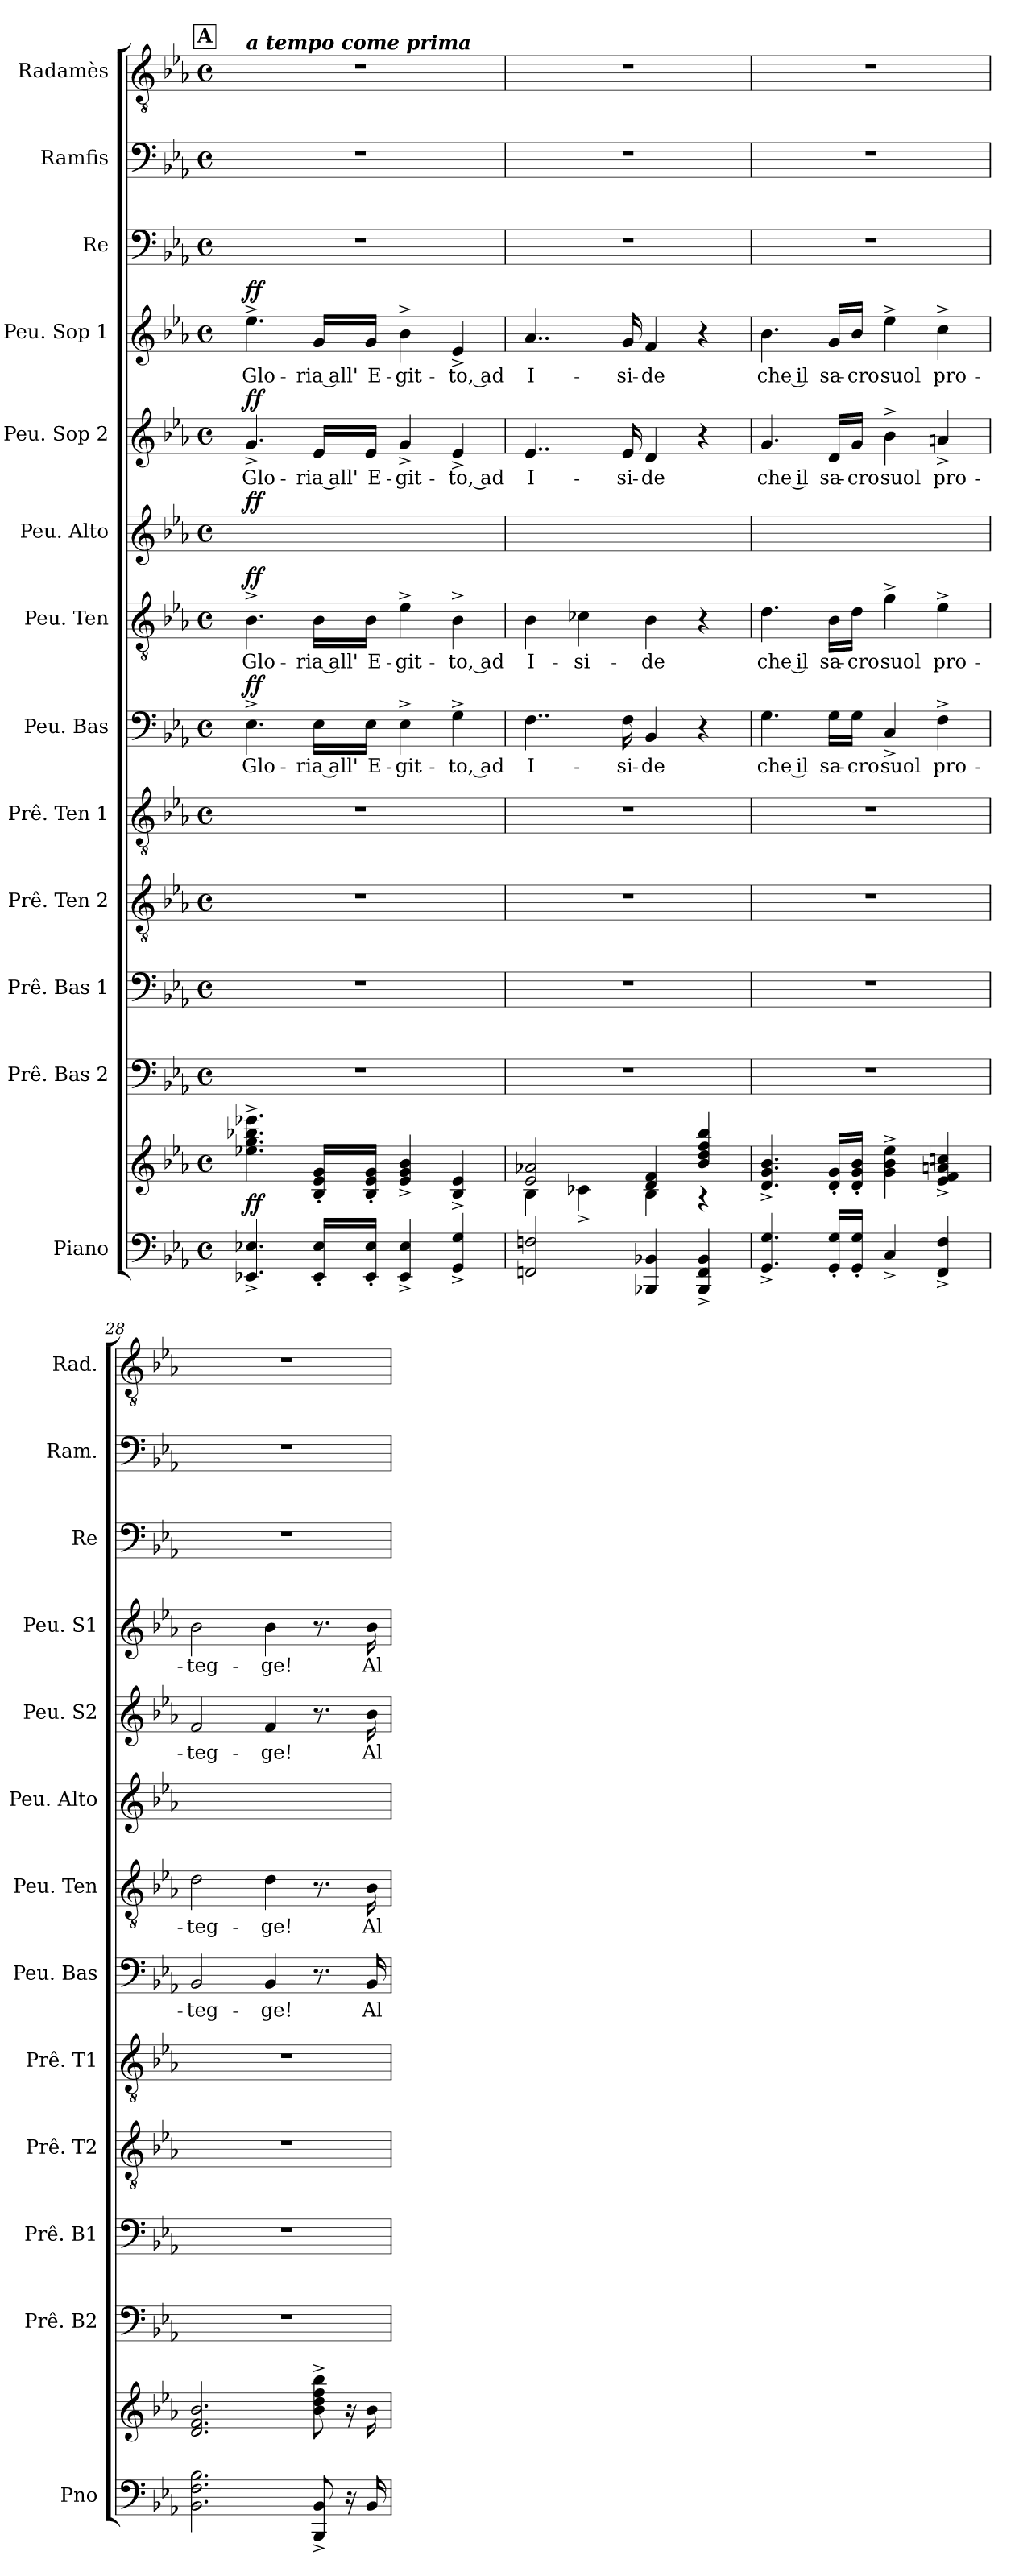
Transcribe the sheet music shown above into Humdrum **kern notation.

**kern	**kern	**dynam	**kern	**kern	**kern	**kern	**kern	**text	**dynam	**kern	**text	**dynam	**kern	**dynam	**kern	**text	**dynam	**kern	**text	**dynam	**kern	**kern	**kern
*part13	*part13	*part13	*part12	*part11	*part10	*part9	*part8	*part8	*part8	*part7	*part7	*part7	*part6	*part6	*part5	*part5	*part5	*part4	*part4	*part4	*part3	*part2	*part1
*staff14	*staff13	*staff13/14	*staff12	*staff11	*staff10	*staff9	*staff8	*staff8	*staff8	*staff7	*staff7	*staff7	*staff6	*staff6	*staff5	*staff5	*staff5	*staff4	*staff4	*staff4	*staff3	*staff2	*staff1
*I"Piano	*	*	*I"Prê. Bas 2	*I"Prê. Bas 1	*I"Prê. Ten 2	*I"Prê. Ten 1	*I"Peu. Bas	*	*	*I"Peu. Ten	*	*	*I"Peu. Alto	*	*I"Peu. Sop 2	*	*	*I"Peu. Sop 1	*	*	*I"Re	*I"Ramfis	*I"Radamès
*I'Pno	*	*	*I'Prê. B2	*I'Prê. B1	*I'Prê. T2	*I'Prê. T1	*I'Peu. Bas	*	*	*I'Peu. Ten	*	*	*I'Peu. Alto	*	*I'Peu. S2	*	*	*I'Peu. S1	*	*	*I'Re	*I'Ram.	*I'Rad.
!!LO:LB:g=z
*clefF4	*clefG2	*	*clefF4	*clefF4	*clefGv2	*clefGv2	*clefF4	*	*	*clefGv2	*	*	*clefG2	*	*clefG2	*	*	*clefG2	*	*	*clefF4	*clefF4	*clefGv2
*k[b-e-a-]	*k[b-e-a-]	*	*k[b-e-a-]	*k[b-e-a-]	*k[b-e-a-]	*k[b-e-a-]	*k[b-e-a-]	*	*	*k[b-e-a-]	*	*	*k[b-e-a-]	*	*k[b-e-a-]	*	*	*k[b-e-a-]	*	*	*k[b-e-a-]	*k[b-e-a-]	*k[b-e-a-]
*M4/4	*M4/4	*	*M4/4	*M4/4	*M4/4	*M4/4	*M4/4	*	*	*M4/4	*	*	*M4/4	*	*M4/4	*	*	*M4/4	*	*	*M4/4	*M4/4	*M4/4
*met(c)	*met(c)	*	*met(c)	*met(c)	*met(c)	*met(c)	*met(c)	*	*	*met(c)	*	*	*met(c)	*	*met(c)	*	*	*met(c)	*	*	*met(c)	*met(c)	*met(c)
!!LO:REH:place=s1:a:fs=18:t=A
=25	=25	=25	=25	=25	=25	=25	=25	=25	=25	=25	=25	=25	=25	=25	=25	=25	=25	=25	=25	=25	=25	=25	=25
!	!	!	!	!	!	!	!	!	!	!	!	!	!	!	!	!	!	!	!	!	!	!	!LO:TX:a:Bi:t=a tempo come prima
!	!	!LO:DY:a=2	!	!	!	!	!	!LO:LY:b:color=#0055FF	!LO:DY:a	!	!LO:LY:b:color=#0055FF	!LO:DY:a	!	!LO:DY:a	!	!LO:LY:b:color=#0055FF	!LO:DY:a	!	!LO:LY:b:color=#0055FF	!LO:DY:a	!	!	!
4.EE-X/^ 4.E-X/^	4.ee-X\^ 4.gg\^ 4.bb-X\^ 4.eee-X\^	ff	1r	1r	1r	1r	4.E-^\	Glo-	ff	4.B-^\	Glo-	ff	1ryy	ff	4.g^/	Glo-	ff	4.ee-^\	Glo-	ff	1r	1r	1r
!	!	!	!	!	!	!	!	!LO:LY:b:color=#0055FF	!	!	!LO:LY:b:color=#0055FF	!	!	!	!	!LO:LY:b:color=#0055FF	!	!	!LO:LY:b:color=#0055FF	!	!	!	!
16EE-/' 16E-/'LL	16B-/' 16e-/' 16g/'LL	.	.	.	.	.	16E-\LL	ria all'	.	16B-\LL	ria all'	.	.	.	16e-/LL	ria all'	.	16g/LL	ria all'	.	.	.	.
!	!	!	!	!	!	!	!	!LO:LY:b:color=#0055FF	!	!	!LO:LY:b:color=#0055FF	!	!	!	!	!LO:LY:b:color=#0055FF	!	!	!LO:LY:b:color=#0055FF	!	!	!	!
16EE-/' 16E-/'JJ	16B-/' 16e-/' 16g/'JJ	.	.	.	.	.	16E-\JJ	E-	.	16B-\JJ	E-	.	.	.	16e-/JJ	E-	.	16g/JJ	E-	.	.	.	.
!	!	!	!	!	!	!	!	!LO:LY:b:color=#0055FF	!	!	!LO:LY:b:color=#0055FF	!	!	!	!	!LO:LY:b:color=#0055FF	!	!	!LO:LY:b:color=#0055FF	!	!	!	!
4EE-/^ 4E-/^	4e-/^ 4g/^ 4b-/^	.	.	.	.	.	4E-^\	-git-	.	4e-^\	-git-	.	.	.	4g^/	-git-	.	4b-^\	-git-	.	.	.	.
!	!	!	!	!	!	!	!	!LO:LY:b:color=#0055FF	!	!	!LO:LY:b:color=#0055FF	!	!	!	!	!LO:LY:b:color=#0055FF	!	!	!LO:LY:b:color=#0055FF	!	!	!	!
4GG/^ 4G/^	4B-/^ 4e-/^	.	.	.	.	.	4G^\	to, ad	.	4B-^\	to, ad	.	.	.	4e-^/	to, ad	.	4e-^/	to, ad	.	.	.	.
=26	=26	=26	=26	=26	=26	=26	=26	=26	=26	=26	=26	=26	=26	=26	=26	=26	=26	=26	=26	=26	=26	=26	=26
*	*^	*	*	*	*	*	*	*	*	*	*	*	*	*	*	*	*	*	*	*	*	*	*
!	!	!	!	!	!	!	!	!	!LO:LY:b:color=#0055FF	!	!	!LO:LY:b:color=#0055FF	!	!	!	!	!LO:LY:b:color=#0055FF	!	!	!LO:LY:b:color=#0055FF	!	!	!	!
2FFn/ 2Fn/	2e-/ 2a-X/	4B-\	.	1r	1r	1r	1r	4..F\	I-	.	4B-\	I-	.	1ryy	.	4..e-/	I-	.	4..a-/	I-	.	1r	1r	1r
!	!	!	!	!	!	!	!	!	!	!	!	!LO:LY:b:color=#0055FF	!	!	!	!	!	!	!	!	!	!	!	!
.	.	4c-X^\	.	.	.	.	.	.	.	.	4c-X\	-si-	.	.	.	.	.	.	.	.	.	.	.	.
!	!	!	!	!	!	!	!	!	!LO:LY:b:color=#0055FF	!	!	!	!	!	!	!	!LO:LY:b:color=#0055FF	!	!	!LO:LY:b:color=#0055FF	!	!	!	!
.	.	.	.	.	.	.	.	16F\	-si-	.	.	.	.	.	.	16e-/	-si-	.	16g/	-si-	.	.	.	.
!	!	!	!	!	!	!	!	!	!LO:LY:b:color=#0055FF	!	!	!LO:LY:b:color=#0055FF	!	!	!	!	!LO:LY:b:color=#0055FF	!	!	!LO:LY:b:color=#0055FF	!	!	!	!
4BBB-X/ 4BB-X/	4d/ 4f/	4B-\	.	.	.	.	.	4BB-/	-de	.	4B-\	-de	.	.	.	4d/	-de	.	4f/	-de	.	.	.	.
4BBB-/^ 4FF/^ 4BB-/^	4b-/ 4dd/ 4ff/ 4bb-/	4r	.	.	.	.	.	4r	.	.	4r	.	.	.	.	4r	.	.	4r	.	.	.	.	.
=27	=27	=27	=27	=27	=27	=27	=27	=27	=27	=27	=27	=27	=27	=27	=27	=27	=27	=27	=27	=27	=27	=27	=27	=27
!	!	!	!	!	!	!	!	!	!LO:LY:b:color=#0055FF	!	!	!LO:LY:b:color=#0055FF	!	!	!	!	!LO:LY:b:color=#0055FF	!	!	!LO:LY:b:color=#0055FF	!	!	!	!
*	*v	*v	*	*	*	*	*	*	*	*	*	*	*	*	*	*	*	*	*	*	*	*	*	*
4.GG/^ 4.G/^	4.d/^ 4.g/^ 4.b-/^	.	1r	1r	1r	1r	4.G\	che il	.	4.d\	che il	.	1ryy	.	4.g/	che il	.	4.b-\	che il	.	1r	1r	1r
!	!	!	!	!	!	!	!	!LO:LY:b:color=#0055FF	!	!	!LO:LY:b:color=#0055FF	!	!	!	!	!LO:LY:b:color=#0055FF	!	!	!LO:LY:b:color=#0055FF	!	!	!	!
16GG/' 16G/'LL	16d/' 16g/'LL	.	.	.	.	.	16G\LL	sa-	.	16B-\LL	sa-	.	.	.	16d/LL	sa-	.	16g/LL	sa-	.	.	.	.
!	!	!	!	!	!	!	!	!LO:LY:b:color=#0055FF	!	!	!LO:LY:b:color=#0055FF	!	!	!	!	!LO:LY:b:color=#0055FF	!	!	!LO:LY:b:color=#0055FF	!	!	!	!
16GG/' 16G/'JJ	16d/' 16g/' 16b-/'JJ	.	.	.	.	.	16G\JJ	-cro	.	16d\JJ	-cro	.	.	.	16g/JJ	-cro	.	16b-/JJ	-cro	.	.	.	.
!	!	!	!	!	!	!	!	!LO:LY:b:color=#0055FF	!	!	!LO:LY:b:color=#0055FF	!	!	!	!	!LO:LY:b:color=#0055FF	!	!	!LO:LY:b:color=#0055FF	!	!	!	!
4C^/	4g\^ 4b-\^ 4ee-\^	.	.	.	.	.	4C^/	suol	.	4g^\	suol	.	.	.	4b-^\	suol	.	4ee-^\	suol	.	.	.	.
!	!	!	!	!	!	!	!	!LO:LY:b:color=#0055FF	!	!	!LO:LY:b:color=#0055FF	!	!	!	!	!LO:LY:b:color=#0055FF	!	!	!LO:LY:b:color=#0055FF	!	!	!	!
4FF/^ 4F/^	4e-/^ 4f/^ 4an/^ 4ccn/^	.	.	.	.	.	4F^\	pro-	.	4e-^\	pro-	.	.	.	4an^/	pro-	.	4cc^\	pro-	.	.	.	.
=28	=28	=28	=28	=28	=28	=28	=28	=28	=28	=28	=28	=28	=28	=28	=28	=28	=28	=28	=28	=28	=28	=28	=28
!	!	!	!	!	!	!	!	!LO:LY:b:color=#0055FF	!	!	!LO:LY:b:color=#0055FF	!	!	!	!	!LO:LY:b:color=#0055FF	!	!	!LO:LY:b:color=#0055FF	!	!	!	!
2.BB-\ 2.F\ 2.B-\	2.d/ 2.f/ 2.b-/	.	1r	1r	1r	1r	2BB-/	-teg-	.	2d\	-teg-	.	1ryy	.	2f/	-teg-	.	2b-\	-teg-	.	1r	1r	1r
!	!	!	!	!	!	!	!	!LO:LY:b:color=#0055FF	!	!	!LO:LY:b:color=#0055FF	!	!	!	!	!LO:LY:b:color=#0055FF	!	!	!LO:LY:b:color=#0055FF	!	!	!	!
.	.	.	.	.	.	.	4BB-/	-ge!	.	4d\	-ge!	.	.	.	4f/	-ge!	.	4b-\	-ge!	.	.	.	.
8BBB-/^ 8BB-/^	8b-\^ 8dd\^ 8ff\^ 8bb-\^	.	.	.	.	.	8.r	.	.	8.r	.	.	.	.	8.r	.	.	8.r	.	.	.	.	.
16r	16r	.	.	.	.	.	.	.	.	.	.	.	.	.	.	.	.	.	.	.	.	.	.
!	!	!	!	!	!	!	!	!LO:LY:b:color=#0055FF	!	!	!LO:LY:b:color=#0055FF	!	!	!	!	!LO:LY:b:color=#0055FF	!	!	!LO:LY:b:color=#0055FF	!	!	!	!
16BB-/	16b-\	.	.	.	.	.	16BB-/	Al	.	16B-\	Al	.	.	.	16b-\	Al	.	16b-\	Al	.	.	.	.
=	=	=	=	=	=	=	=	=	=	=	=	=	=	=	=	=	=	=	=	=	=	=	=
*-	*-	*-	*-	*-	*-	*-	*-	*-	*-	*-	*-	*-	*-	*-	*-	*-	*-	*-	*-	*-	*-	*-	*-
